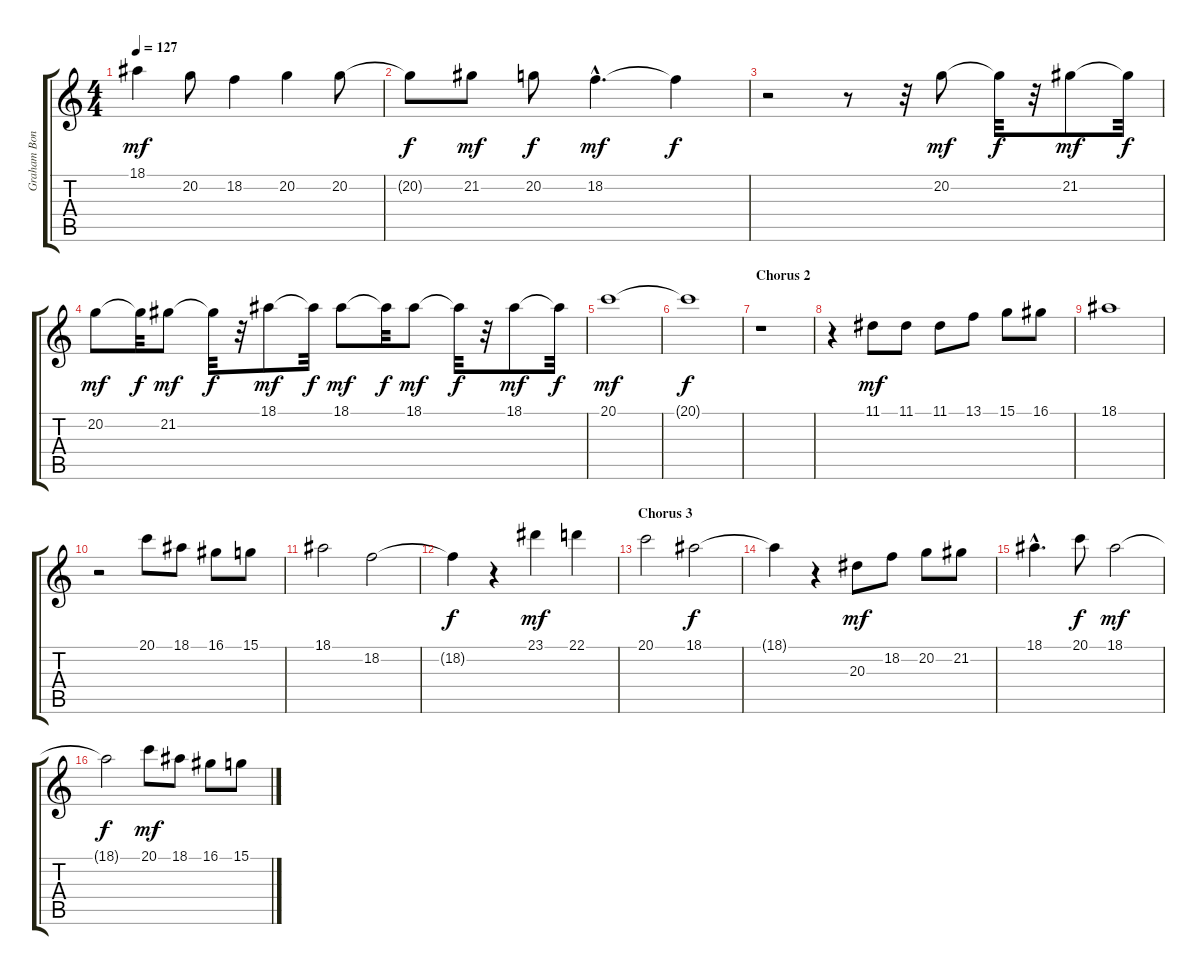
\track ("Graham Bonnet" "Graham Bon") {instrument brasssection}
\staff {score tabs}
\tuning (E4 B3 G3 D3 A2 E2) {hide}
\ts (4 4)
\tempo 127
\clef g2
\ks c
18.1.4{dy mf} 20.2.8 18.2.4 20.2.4 20.2.8 |
20.2{t}.8{dy f} 21.2.8{dy mf} 20.2.8{dy f} 18.2{hac}.4{d dy mf} 18.2{t}.4{dy f} |
r.2 r.8 r.32 20.2.8{dy mf} 20.2{t}.32{dy f} r.32 21.2.8{dy mf} 21.2{t}.32{dy f} |
20.2.8{dy mf} 20.2{t}.32{dy f} 21.2.8{dy mf} 21.2{t}.32{dy f} r.32 18.1.8{dy mf} 18.1{t}.32{dy f} 18.1.8{dy mf} 18.1{t}.32{dy f} 18.1.8{dy mf} 18.1{t}.32{dy f} r.32 18.1.8{dy mf} 18.1{t}.32{dy f} |
20.1.1{dy mf} |
20.1{t}.1{dy f} |
\section ("" "Chorus 2")
r.1 |
r.4 11.1.8{dy mf} 11.1.8 11.1.8 13.1.8 15.1.8 16.1.8 |
18.1.1 |
r.2 20.1.8 18.1.8 16.1.8 15.1.8 |
18.1.2 18.2.2 |
18.2{t}.4{dy f} r.4 23.1.4{dy mf} 22.1.4 |
\section ("" "Chorus 3")
20.1.2 18.1.2{dy f} |
18.1{t}.4 r.4 20.3.8{dy mf} 18.2.8 20.2.8 21.2.8 |
18.1{hac}.4{d} 20.1.8{dy f} 18.1.2{dy mf} |
18.1{t}.2{dy f} 20.1.8{dy mf} 18.1.8 16.1.8 15.1.8
